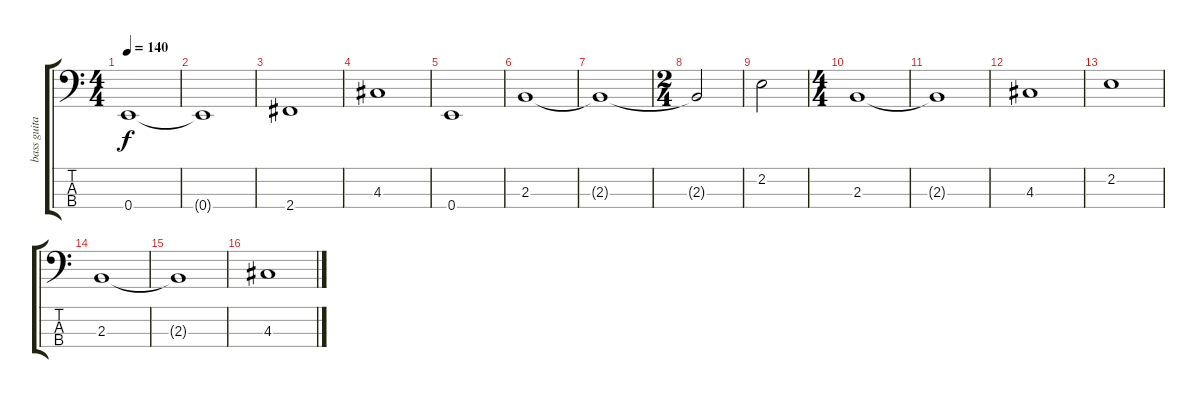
\track ("bass guitar" "bass guita") {instrument electricbassfinger}
\staff {score tabs}
\tuning (G2 D2 A1 E1) {hide}
\ts (4 4)
\tempo 140
\clef f4
\ks c
0.4.1{dy f} |
0.4{t}.1 |
2.4.1{volume 15} |
4.3.1 |
0.4.1 |
2.3.1 |
2.3{t}.1 |
\ts (2 4)
2.3{t}.2 |
2.2.2 |
\ts (4 4)
2.3.1 |
2.3{t}.1 |
4.3.1 |
2.2.1 |
2.3.1 |
2.3{t}.1 |
4.3.1
